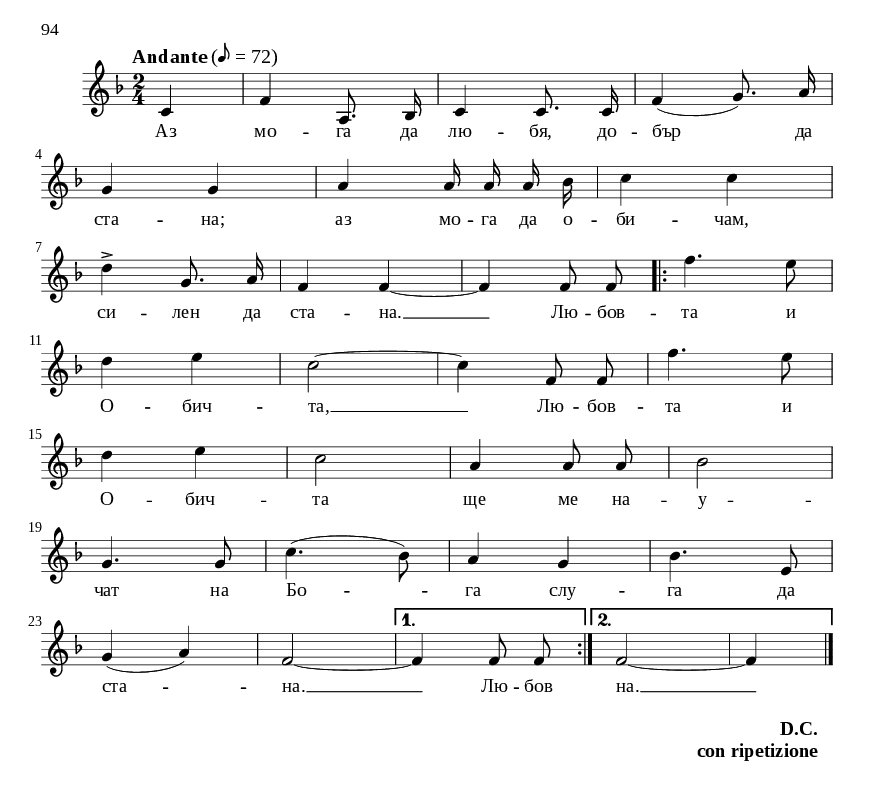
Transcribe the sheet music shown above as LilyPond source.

\version "2.24.4"

% include paper part and global functions
\include "include/globals.ily"

\bookpart {
  \label #'ref111
  \tocItem \markup "Мога да любя"
  \include "include/bookpart-paper.ily"
  \paper {
      print-first-page-number = ##t
      bookpart-level-page-numbering = ##t
  print-page-number = ##t
      first-page-number = #94
}
\score {
    \include "include/score-layout.ily"


    \new Voice \relative c' {
      \clef treble
      \key f \major
      \time 2/4
      \tempoFunc "Andante" 8 "72"
      \autoBeamOff

      \partial 4

      c4 | % 2
      f4 a,8. bes16 | % 3
      c4 c8. c16 | % 4
      f4 ( g8. ) a16 | \break |% 5
      g4 g4 | % 6
      a4 a16 a16 a16  bes16
      % 7
      c4  c4 | \break | % 8
      d4 -> g,8. a16 | % 9
      f4 f4 ~ |
      f4 f8 f8 \repeat volta 2 \relative c {
        | % 11
        f''4.  e8 | \break |% 12
        d4  e4 | % 13
        c2 ~ | % 14
        c4 f,8 f8 | % 15
        f'4.  e8 | \break |% 16
        d4  e4 | % 17
        c2  | % 18
        a4 a8 a8 | % 19
        bes2 | \break |
        g4. g8 | % 21
        c4. (  bes8 ) | % 22
        a4 g4 | % 23
        bes4. e,8  |\break  % 24
        g4 ( a4 ) f2~
      }
      \alternative {
        { f4 f8 f8  | }
        { f2~ f4 }
      }
      \bar "|."
    }
    \addlyrics {
      Аз мо -- га да лю -- бя, до -- бър
      да ста -- на; аз мо -- га да
      о -- би -- чам, си -- лен да ста --
      на. __  Лю -- бов -- та и О -- бич --
      та, __  Лю -- бов -- та и О -- бич --
      та ще ме на -- у -- чат на Бо
      -- га слу -- га да ста -- на. __
      Лю -- бов на. __
    }

    \header {
      title = \titleFunc #'ref_desc_10 "Мога да любя" "Moga da ljubja"
    }

    \midi{}

  } % score

  \markup \dc-two "D.C.""con ripetizione"


} % bookpart
